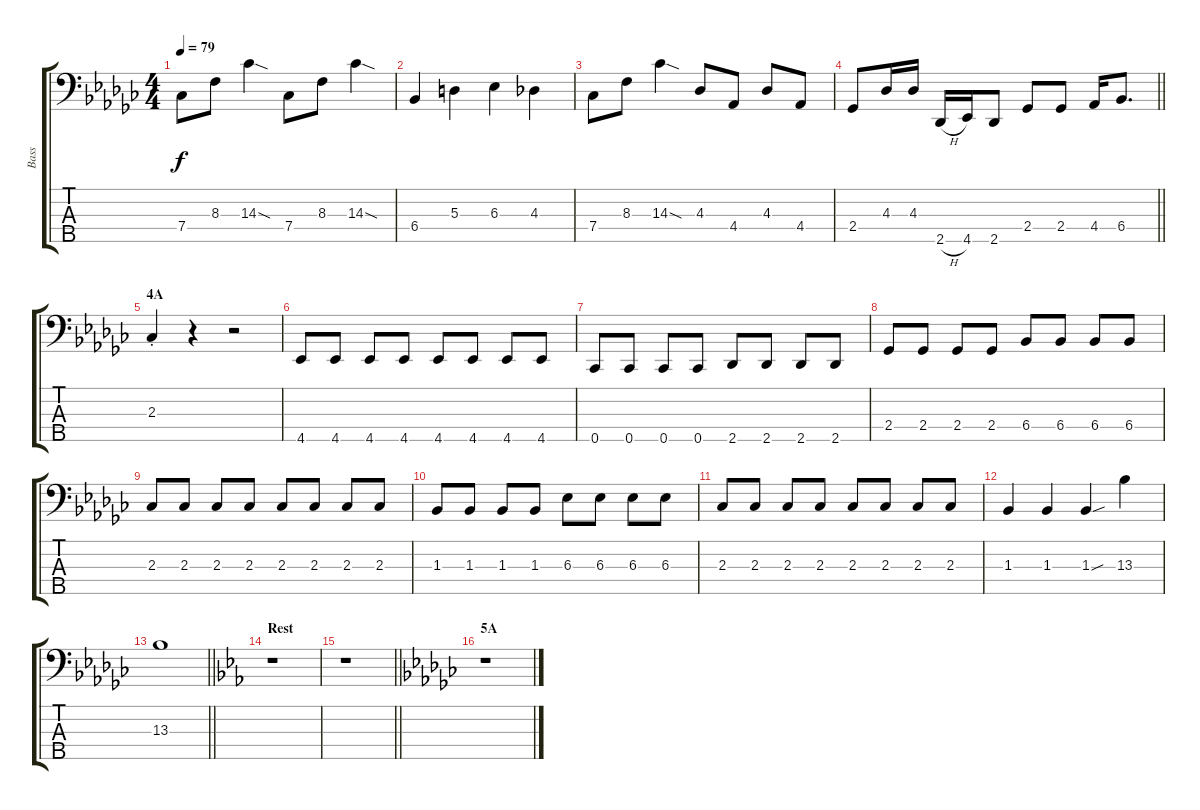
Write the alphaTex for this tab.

\track ("Bass" "Bass") {instrument fretlessbass}
\staff {score tabs}
\tuning (G2 D2 A1 E1 B0) {hide}
\ts (4 4)
\tempo 79
\clef f4
\ks gb
7.4.8{dy f} 8.3.8 14.3{sod}.4 7.4.8 8.3.8 14.3{sod}.4 |
6.4.4 5.3.4 6.3.4 4.3.4 |
7.4.8 8.3.8 14.3{sod}.4 4.3.8 4.4.8 4.3.8 4.4.8 |
\barLineRight lightlight
2.4.8 4.3.16 4.3.16 2.5{h}.16 4.5.16 2.5.8 2.4.8 2.4.8 4.4.16 6.4.8{d} |
\section ("" "4A")
2.3{st}.4 r.4 r.2 |
4.5.8 4.5.8 4.5.8 4.5.8 4.5.8 4.5.8 4.5.8 4.5.8 |
0.5.8 0.5.8 0.5.8 0.5.8 2.5.8 2.5.8 2.5.8 2.5.8 |
2.4.8 2.4.8 2.4.8 2.4.8 6.4.8 6.4.8 6.4.8 6.4.8 |
2.3.8 2.3.8 2.3.8 2.3.8 2.3.8 2.3.8 2.3.8 2.3.8 |
1.3.8 1.3.8 1.3.8 1.3.8 6.3.8 6.3.8 6.3.8 6.3.8 |
2.3.8 2.3.8 2.3.8 2.3.8 2.3.8 2.3.8 2.3.8 2.3.8 |
1.3.4 1.3.4 1.3{sou}.4 13.3.4 |
\barLineRight lightlight
13.3.1 |
\section ("" "Rest")
\ks eb
r.1 |
\barLineRight lightlight
r.1 |
\section ("" "5A")
\ks gb
r.1
